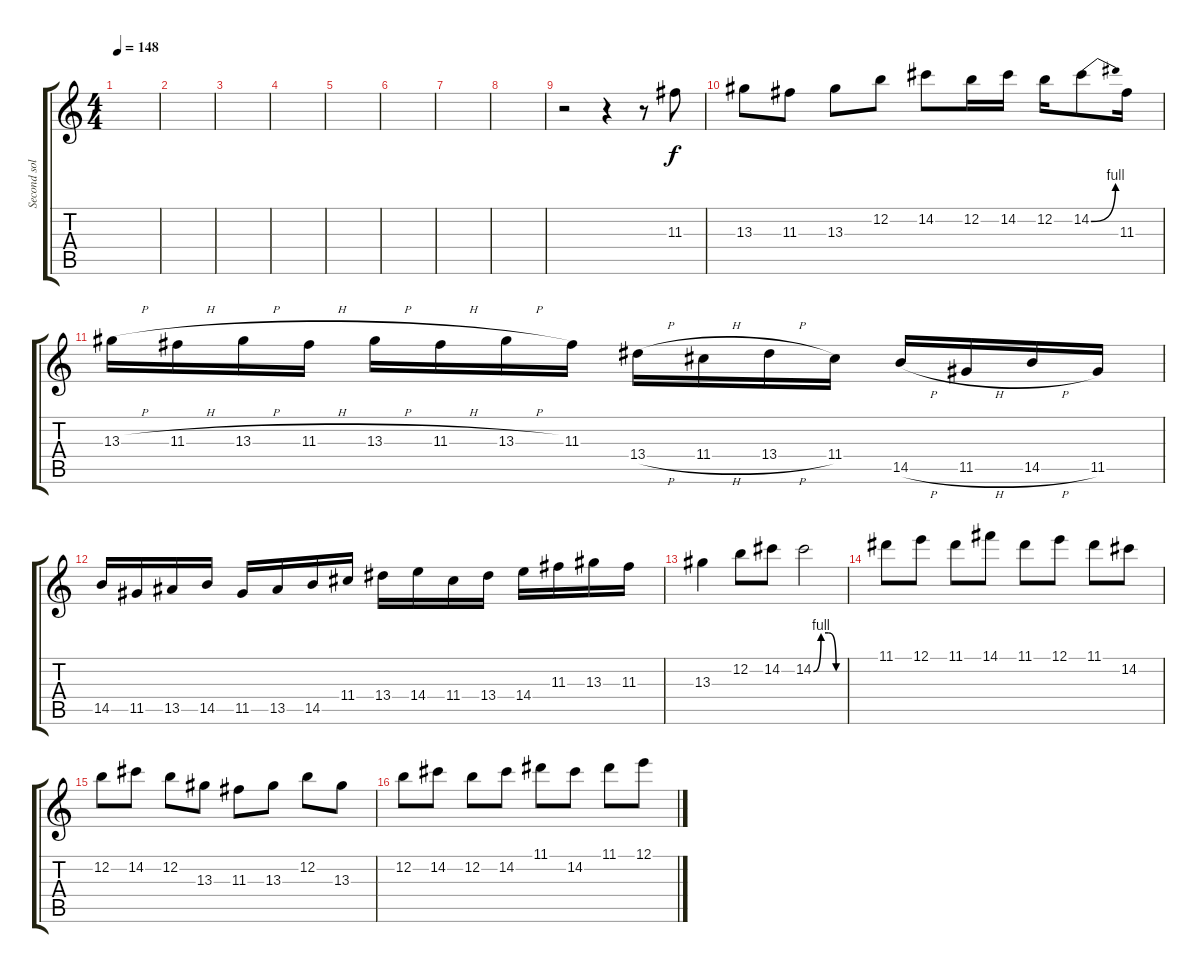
\track ("Second solo" "Second sol") {instrument overdrivenguitar}
\staff {score tabs}
\tuning (E4 B3 G3 D3 A2 E2) {hide}
\ts (4 4)
\tempo 148
\clef g2
\ks c
|
|
|
|
|
|
|
|
r.2 r.4 r.8 11.3.8 |
13.3.8 11.3.8 13.3.8 12.2.8 14.2.8 12.2.16 14.2.16 12.2.16 14.2{be (bend 0 0 60 4)}.8 11.3.16 |
13.3{h}.16 11.3{h}.16 13.3{h}.16 11.3{h}.16 13.3{h}.16 11.3{h}.16 13.3{h}.16 11.3.16 13.4{h}.16 11.4{h}.16 13.4{h}.16 11.4.16 14.5{h}.16 11.5{h}.16 14.5{h}.16 11.5.16 |
14.5.16 11.5.16 13.5.16 14.5.16 11.5.16 13.5.16 14.5.16 11.4.16 13.4.16 14.4.16 11.4.16 13.4.16 14.4.16 11.3.16 13.3.16 11.3.16 |
13.3.4 12.2.8 14.2.8 14.2{be (custom 0 0 15 4 30 4 45 0 60 0)}.2 |
11.1.8 12.1.8 11.1.8 14.1.8 11.1.8 12.1.8 11.1.8 14.2.8 |
12.2.8 14.2.8 12.2.8 13.3.8 11.3.8 13.3.8 12.2.8 13.3.8 |
12.2.8 14.2.8 12.2.8 14.2.8 11.1.8 14.2.8 11.1.8 12.1.8
